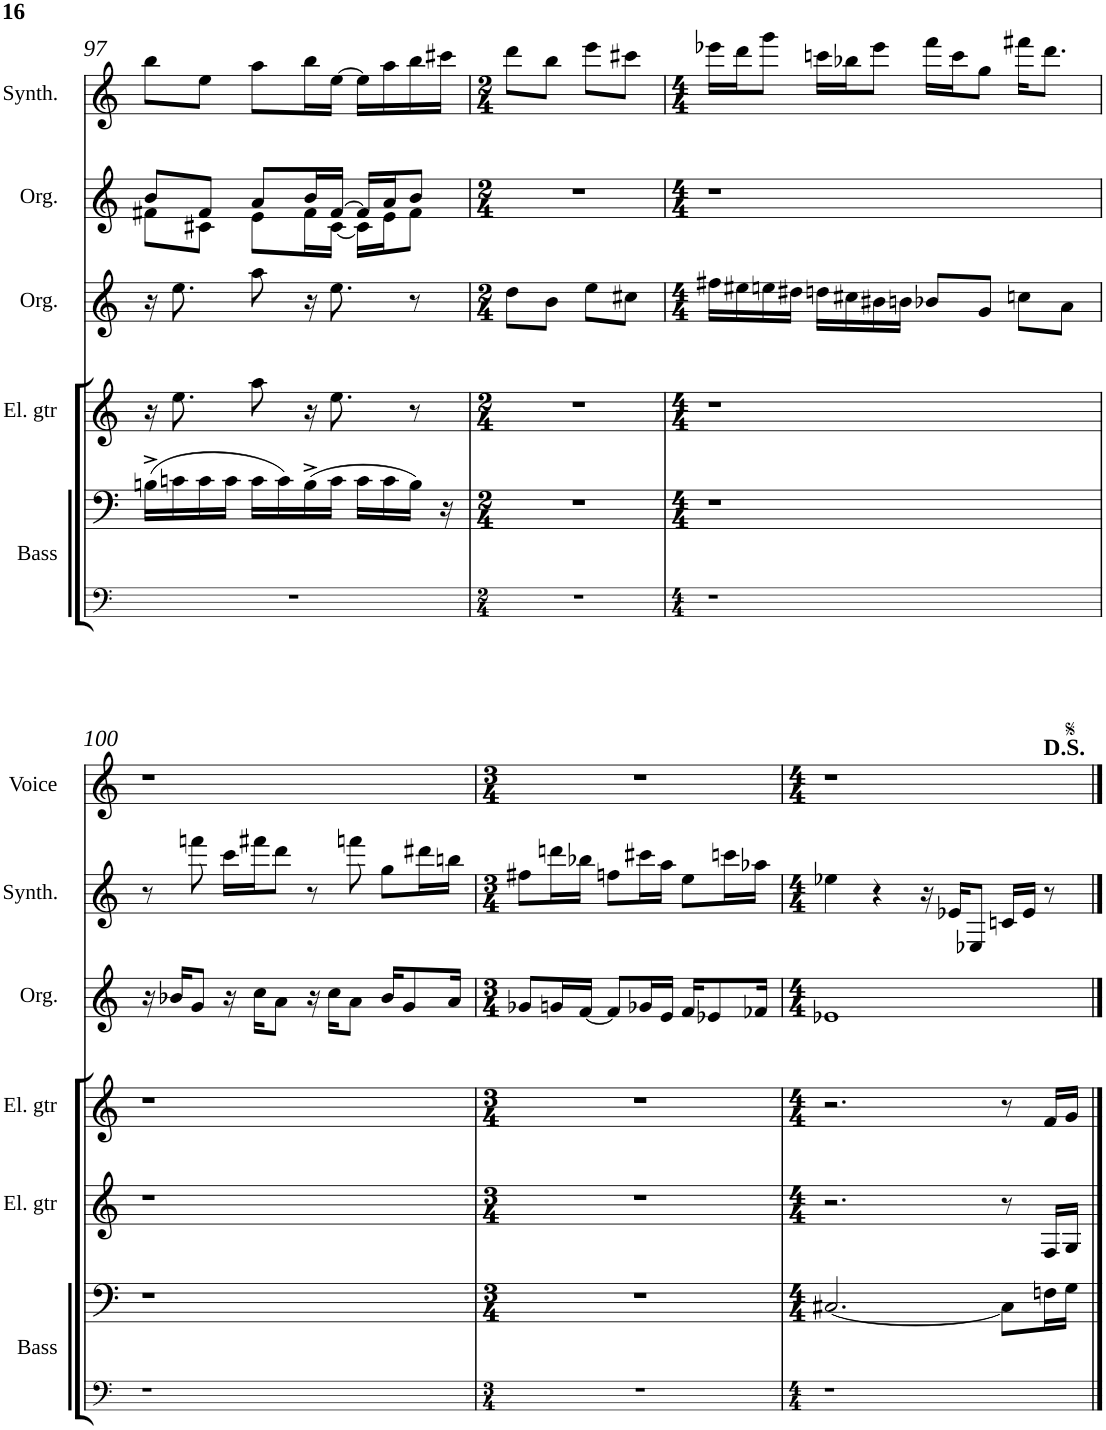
**kern	**kern	**kern	**kern	**kern	**kern	**kern	**kern
*part7	*part7	*part6	*part5	*part4	*part3	*part2	*part1
*staff8	*staff7	*staff6	*staff5	*staff4	*staff3	*staff2	*staff1
*I"Bass guitar	*	*I"Electric guitar	*I"Electric guitar	*I"Organ	*I"Organ	*I"Synthesizer	*I"Voice
*I'Bass	*	*I'El. gtr	*I'El. gtr	*I'Org.	*I'Org.	*I'Synth.	*I'Voice
!!LO:PB:g=z
*clefF4	*clefF4	*clefG2	*clefG2	*clefG2	*clefG2	*clefG2	*clefG2
*Trd7c12	*Trd7c12	*Trd7c12	*Trd7c12	*	*	*	*
*k[]	*k[]	*k[]	*k[]	*k[]	*k[]	*k[]	*k[]
*M3/4	*M3/4	*M3/4	*M3/4	*M3/4	*M3/4	*M3/4	*M3/4
=97	=97	=97	=97	=97	=97	=97	=97
*	*	*	*	*	*^	*	*
2.r	(>16Bn^\LL	2.r	16r	16r	8b/L	8f#X\L	8bb\L	2.r
.	16cn\	.	8.ee\	8.ee\	.	.	.	.
.	16c\	.	.	.	8f#/J	8c#X\J	8ee\J	.
.	16c\JJ	.	.	.	.	.	.	.
.	16c\LL	.	8aa\	8aa\	8a/L	8e\L	8aa\L	.
.	16c\)	.	.	.	.	.	.	.
.	(>16B^\	.	16r	16r	16b/L	16f#\L	16bb\L	.
.	16c\JJ	.	8.ee\	8.ee\	[>16f#/JJ	[<16c#\JJ	[>16ee\JJ	.
.	16c\LL	.	.	.	16f#/LL]	16c#\LL]	16ee\LL]	.
.	16c\	.	.	.	16a/J	16e\J	16aa\	.
.	16B\JJ)	.	8r	8r	8b/J	8f#\J	16bb\	.
.	16r	.	.	.	.	.	16ccc#X\JJ	.
*	*	*	*	*	*v	*v	*	*
=98	=98	=98	=98	=98	=98	=98	=98
*M2/4	*M2/4	*M2/4	*M2/4	*M2/4	*M2/4	*M2/4	*M2/4
2r	2r	2r	2r	8dd\L	2r	8ddd\L	2r
.	.	.	.	8b\J	.	8bb\J	.
.	.	.	.	8ee\L	.	8eee\L	.
.	.	.	.	8cc#X\J	.	8ccc#X\J	.
=99	=99	=99	=99	=99	=99	=99	=99
*M4/4	*M4/4	*M4/4	*M4/4	*M4/4	*M4/4	*M4/4	*M4/4
1r	1r	1r	1r	16ff#X\LL	1r	16eee-X\LL	1r
.	.	.	.	16ee#X\	.	16ddd\J	.
.	.	.	.	16een\	.	8ggg\J	.
.	.	.	.	16dd#X\JJ	.	.	.
.	.	.	.	16ddn\LL	.	16cccn\LL	.
.	.	.	.	16cc#X\	.	16bb-X\J	.
.	.	.	.	16b#X\	.	8eee-\J	.
.	.	.	.	16bn\JJ	.	.	.
.	.	.	.	8b-X/L	.	16fff\LL	.
.	.	.	.	.	.	16ccc\J	.
.	.	.	.	8g/J	.	8gg\J	.
.	.	.	.	8ccn\L	.	16fff#X\KL	.
.	.	.	.	.	.	8.ddd\J	.
.	.	.	.	8a\J	.	.	.
!!LO:LB:g=z
=100	=100	=100	=100	=100	=100	=100	=100
1r	1r	1r	1r	16r	1r	8r	1r
.	.	.	.	16b-X/KL	.	.	.
.	.	.	.	8g/J	.	8fffn\	.
.	.	.	.	16r	.	16ccc\LL	.
.	.	.	.	16cc\KL	.	16fff#X\J	.
.	.	.	.	8a\J	.	8ddd\J	.
.	.	.	.	16r	.	8r	.
.	.	.	.	16cc\KL	.	.	.
.	.	.	.	8a\J	.	8fffn\	.
.	.	.	.	16b-/KL	.	8gg\L	.
.	.	.	.	8g/	.	.	.
.	.	.	.	.	.	16ddd#X\L	.
.	.	.	.	16a/Jk	.	16bbn\JJ	.
=101	=101	=101	=101	=101	=101	=101	=101
*M3/4	*M3/4	*M3/4	*M3/4	*M3/4	*M3/4	*M3/4	*M3/4
2.r	2.r	2.r	2.r	8g-X/L	2.r	8ff#X\L	2.r
.	.	.	.	16gn/L	.	16dddn\L	.
.	.	.	.	[<16f/JJ	.	16bb-X\JJ	.
.	.	.	.	8f/L]	.	8ffn\L	.
.	.	.	.	16g-X/L	.	16ccc#X\L	.
.	.	.	.	16e/JJ	.	16aa\JJ	.
.	.	.	.	16f/KL	.	8ee\L	.
.	.	.	.	8e-X/	.	.	.
.	.	.	.	.	.	16cccn\L	.
.	.	.	.	16f-X/Jk	.	16aa-X\JJ	.
=102	=102	=102	=102	=102	=102	=102	=102
*M4/4	*M4/4	*M4/4	*M4/4	*M4/4	*M4/4	*M4/4	*M4/4
*	*	*	*	*	*	*	*^
1r	[<2.C#X/	2.r	2.r	1e-X	1r	4ee-X\	1r	2...ryy
.	.	.	.	.	.	4r	.	.
.	.	.	.	.	.	16r	.	.
.	.	.	.	.	.	16e-X/KL	.	.
.	.	.	.	.	.	8E-X/J	.	.
.	8C#\L]	8r	8r	.	.	16cn/LL	.	.
.	.	.	.	.	.	16e-/JJ	.	.
.	16Fn\L	16F/LL	16f/LL	.	.	8r	.	.
.	16G\JJ	16G/JJ	16g/JJ	.	.	.	.	16ryy
*	*	*	*	*	*	*	*v	*v
==	==	==	==	==	==	==	==
*-	*-	*-	*-	*-	*-	*-	*-
